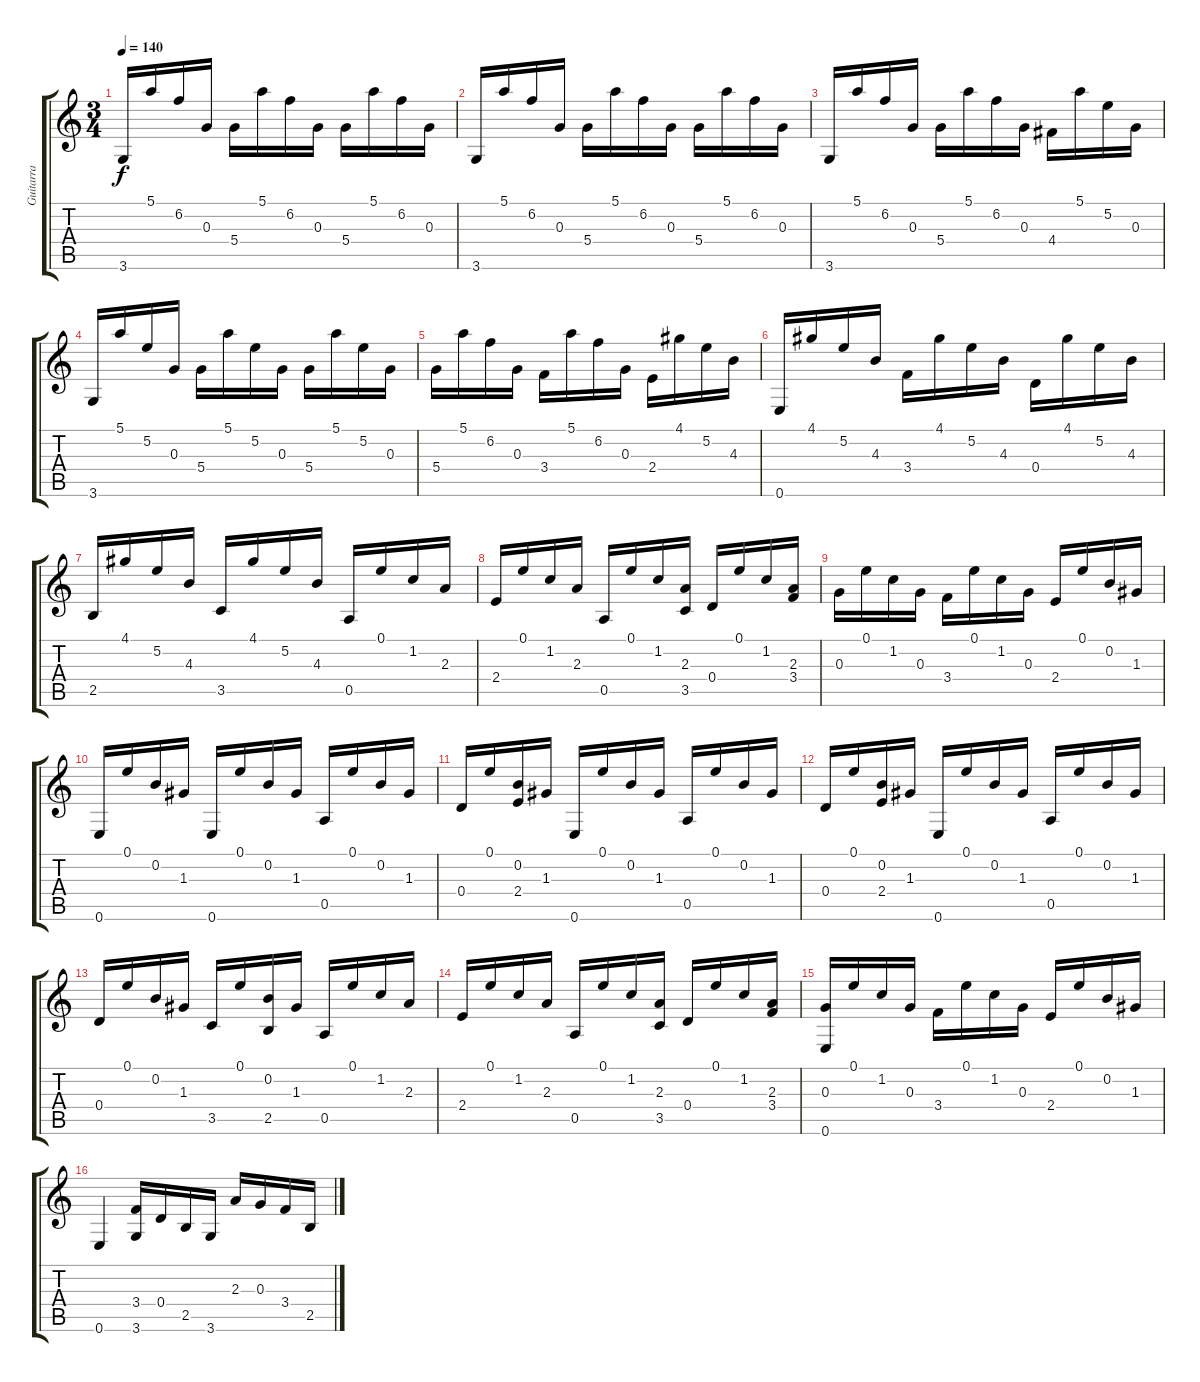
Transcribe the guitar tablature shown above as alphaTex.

\track ("Guitarra" "Guitarra") {instrument acousticguitarnylon}
\staff {score tabs}
\tuning (E4 B3 G3 D3 A2 E2) {hide}
\ts (3 4)
\tempo 140
\clef g2
\ks c
3.6.16{dy f} 5.1.16 6.2.16 0.3.16 5.4.16 5.1.16 6.2.16 0.3.16 5.4.16 5.1.16 6.2.16 0.3.16 |
3.6.16 5.1.16 6.2.16 0.3.16 5.4.16 5.1.16 6.2.16 0.3.16 5.4.16 5.1.16 6.2.16 0.3.16 |
3.6.16 5.1.16 6.2.16 0.3.16 5.4.16 5.1.16 6.2.16 0.3.16 4.4.16 5.1.16 5.2.16 0.3.16 |
3.6.16 5.1.16 5.2.16 0.3.16 5.4.16 5.1.16 5.2.16 0.3.16 5.4.16 5.1.16 5.2.16 0.3.16 |
5.4.16 5.1.16 6.2.16 0.3.16 3.4.16 5.1.16 6.2.16 0.3.16 2.4.16 4.1.16 5.2.16 4.3.16 |
0.6.16 4.1.16 5.2.16 4.3.16 3.4.16 4.1.16 5.2.16 4.3.16 0.4.16 4.1.16 5.2.16 4.3.16 |
2.5.16 4.1.16 5.2.16 4.3.16 3.5.16 4.1.16 5.2.16 4.3.16 0.5.16 0.1.16 1.2.16 2.3.16 |
2.4.16 0.1.16 1.2.16 2.3.16 0.5.16 0.1.16 1.2.16 (2.3 3.5).16 0.4.16 0.1.16 1.2.16 (2.3 3.4).16 |
0.3.16 0.1.16 1.2.16 0.3.16 3.4.16 0.1.16 1.2.16 0.3.16 2.4.16 0.1.16 0.2.16 1.3.16 |
0.6.16 0.1.16 0.2.16 1.3.16 0.6.16 0.1.16 0.2.16 1.3.16 0.5.16 0.1.16 0.2.16 1.3.16 |
0.4.16 0.1.16 (0.2 2.4).16 1.3.16 0.6.16 0.1.16 0.2.16 1.3.16 0.5.16 0.1.16 0.2.16 1.3.16 |
0.4.16 0.1.16 (0.2 2.4).16 1.3.16 0.6.16 0.1.16 0.2.16 1.3.16 0.5.16 0.1.16 0.2.16 1.3.16 |
0.4.16 0.1.16 0.2.16 1.3.16 3.5.16 0.1.16 (0.2 2.5).16 1.3.16 0.5.16 0.1.16 1.2.16 2.3.16 |
2.4.16 0.1.16 1.2.16 2.3.16 0.5.16 0.1.16 1.2.16 (2.3 3.5).16 0.4.16 0.1.16 1.2.16 (2.3 3.4).16 |
(0.3 0.6).16 0.1.16 1.2.16 0.3.16 3.4.16 0.1.16 1.2.16 0.3.16 2.4.16 0.1.16 0.2.16 1.3.16 |
0.6.4 (3.4 3.6).16 0.4.16 2.5.16 3.6.16 2.3.16 0.3.16 3.4.16 2.5.16
